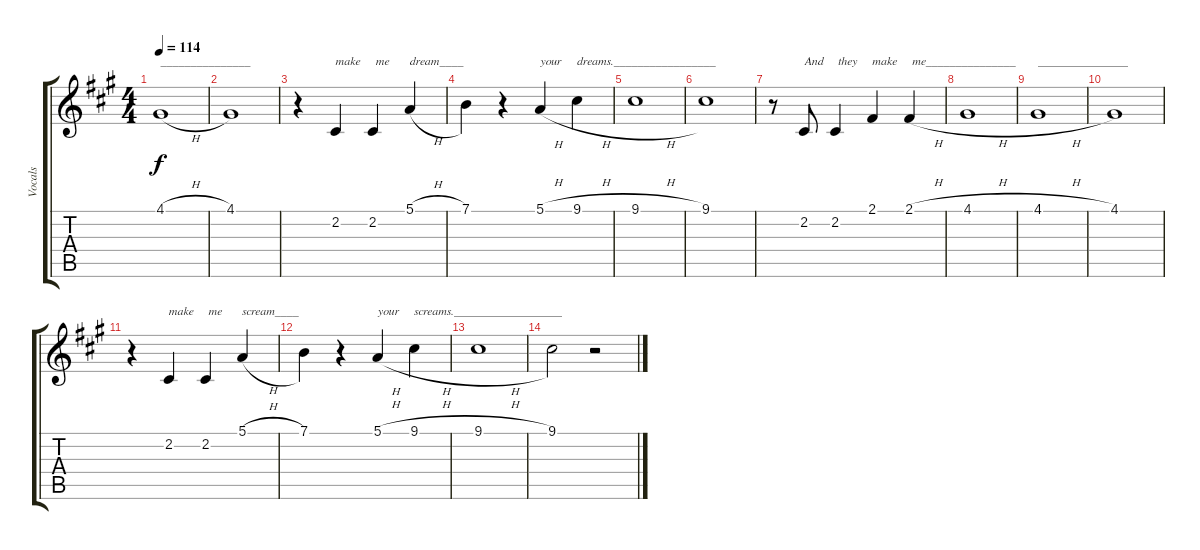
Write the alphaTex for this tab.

\track ("Vocals" "Vocals") {instrument tenorsax}
\staff {score tabs}
\tuning (E4 B3 G3 D3 A2 E2) {hide}
\ts (4 4)
\tempo 114
\clef g2
\ks a
4.1{h}.1{txt "_______________" dy f} |
4.1.1 |
r.4 2.2.4{txt "make"} 2.2.4{txt " me"} 5.1{h}.4{txt "dream____"} |
7.1.4 r.4 5.1{h}.4{txt "your"} 9.1{h}.4{txt "dreams._________________"} |
9.1{h}.1 |
9.1.1 |
r.8 2.2.8{txt "And"} 2.2.4{txt " they"} 2.1.4{txt "make"} 2.1{h}.4{txt " me_______________"} |
4.1{h}.1 |
4.1{h}.1{txt "_______________"} |
4.1.1 |
r.4 2.2.4{txt "make"} 2.2.4{txt " me"} 5.1{h}.4{txt "scream____"} |
7.1.4 r.4 5.1{h}.4{txt "your"} 9.1{h}.4{txt "screams.__________________"} |
9.1{h}.1 |
9.1.2 r.2
